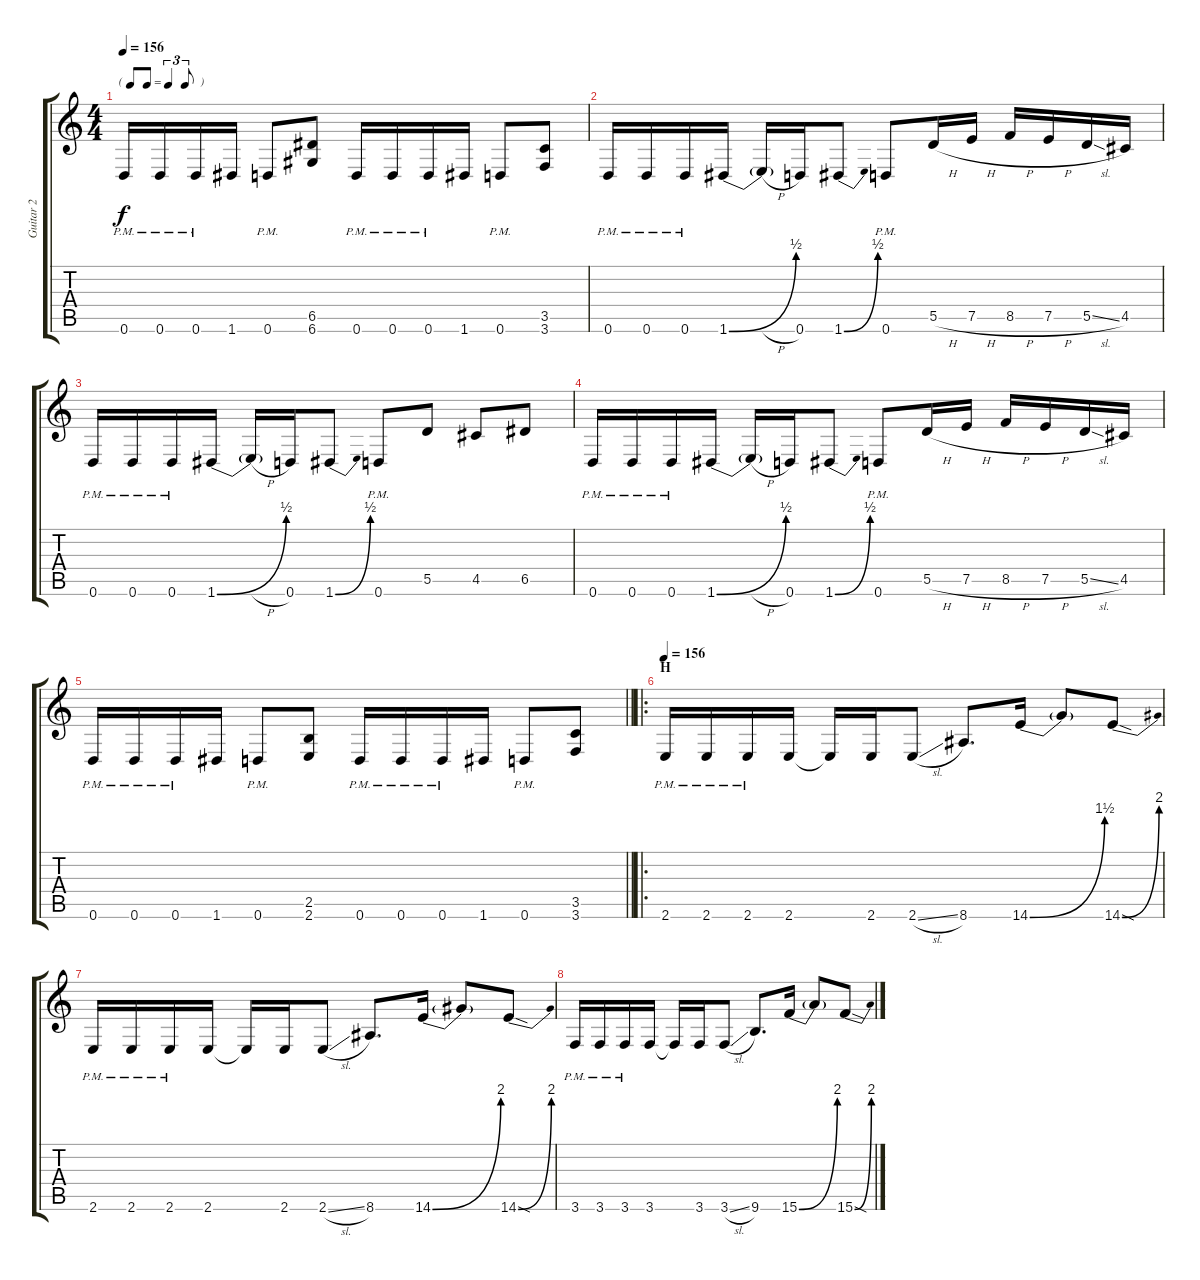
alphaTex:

\track ("Guitar 2" "Guitar 2") {instrument distortionguitar}
\staff {score tabs}
\tuning (E4 B3 G3 D3 A2 D2) {hide}
\ts (4 4)
\tf triplet8th
\tempo 156
\clef g2
\ks c
0.6{pm}.16{dy f} 0.6{pm}.16 0.6{pm}.16 1.6.16 0.6{pm}.8 (6.5 6.6).8 0.6{pm}.16 0.6{pm}.16 0.6{pm}.16 1.6.16 0.6{pm}.8 (3.5 3.6).8 |
0.6{pm}.16 0.6{pm}.16 0.6{pm}.16 1.6{be (bend 0 0 60 2)}.16 1.6{h t}.16 0.6.16 1.6{be (bend 0 0 60 2)}.8 0.6{pm}.8 5.5{h}.16 7.5{h}.16 8.5{h}.16 7.5{h}.16 5.5{sl}.16 4.5.16 |
0.6{pm}.16 0.6{pm}.16 0.6{pm}.16 1.6{be (bend 0 0 60 2)}.16 1.6{h t}.16 0.6.16 1.6{be (bend 0 0 60 2)}.8 0.6{pm}.8 5.5.8 4.5.8 6.5.8 |
0.6{pm}.16 0.6{pm}.16 0.6{pm}.16 1.6{be (bend 0 0 60 2)}.16 1.6{h t}.16 0.6.16 1.6{be (bend 0 0 60 2)}.8 0.6{pm}.8 5.5{h}.16 7.5{h}.16 8.5{h}.16 7.5{h}.16 5.5{sl}.16 4.5.16 |
\barLineRight lightlight
0.6{pm}.16 0.6{pm}.16 0.6{pm}.16 1.6.16 0.6{pm}.8 (2.5 2.6).8 0.6{pm}.16 0.6{pm}.16 0.6{pm}.16 1.6.16 0.6{pm}.8 (3.5 3.6).8 |
\ro
\section ("" "H")
\tempo 156
2.6{pm}.16 2.6{pm}.16 2.6{pm}.16 2.6.16 2.6{t}.16 2.6.16 2.6{sl}.8 8.6.8{d} 14.6{be (bend 0 0 60 6)}.16 14.6{t}.8 14.6{be (bend 0 0 60 8) sod}.8 |
2.6{pm}.16 2.6{pm}.16 2.6{pm}.16 2.6.16 2.6{t}.16 2.6.16 2.6{sl}.8 8.6.8{d} 14.6{be (bend 0 0 60 8)}.16 14.6{t}.8 14.6{be (bend 0 0 60 8) sod}.8 |
3.6{pm}.16 3.6{pm}.16 3.6{pm}.16 3.6.16 3.6{t}.16 3.6.16 3.6{sl}.8 9.6.8{d} 15.6{be (bend 0 0 60 8)}.16 15.6{t}.8 15.6{be (bend 0 0 60 8) sod}.8
